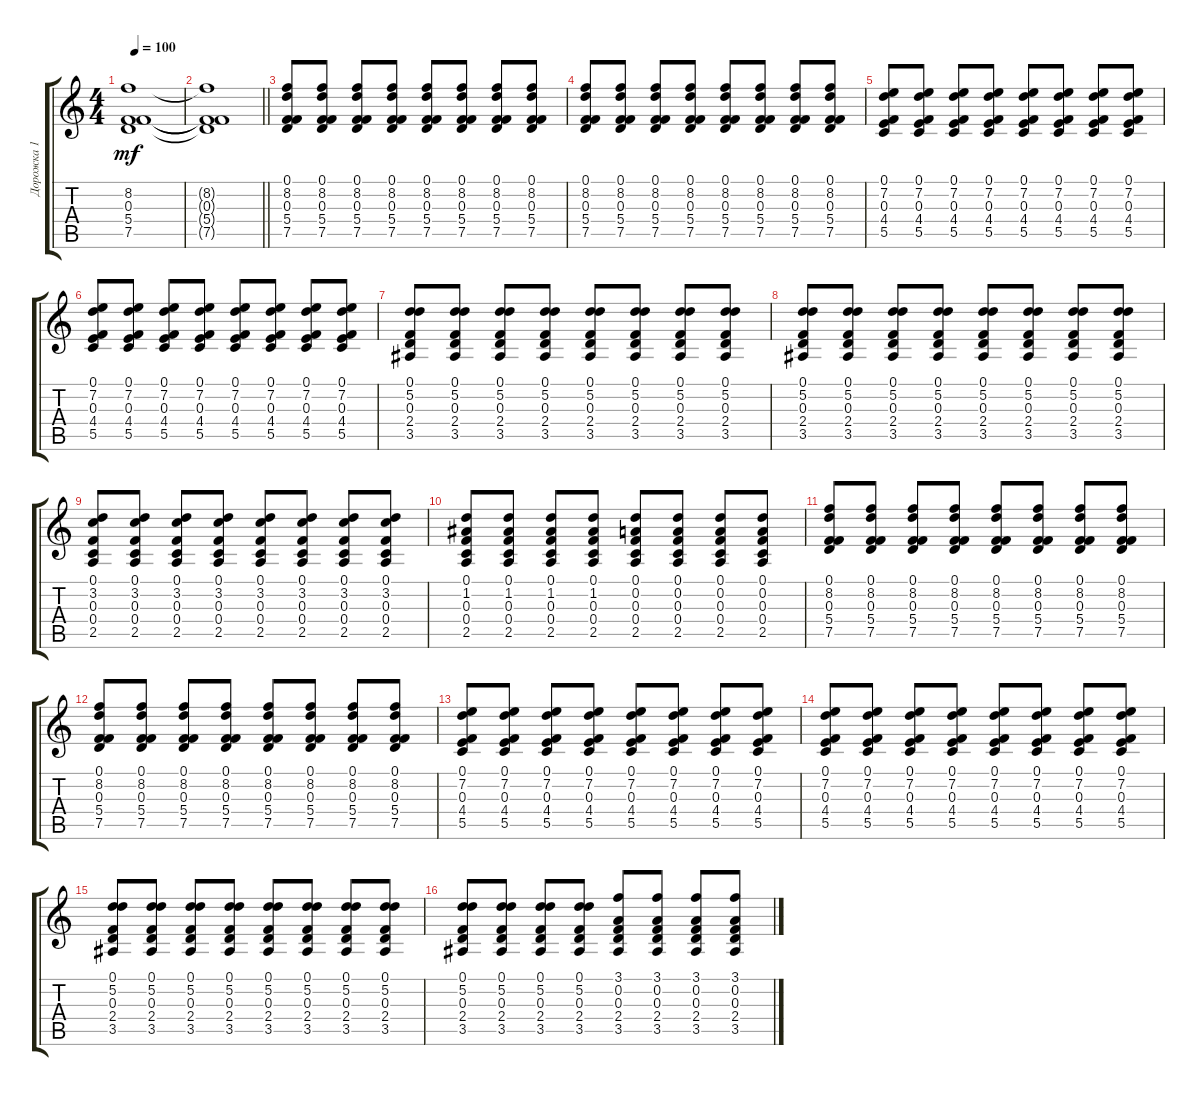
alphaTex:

\track ("Дорожка 1" "Дорожка 1") {instrument distortionguitar}
\staff {score tabs}
\tuning (D4 A3 F3 C3 G2 C2) {hide}
\ts (4 4)
\section ("" "")
\tempo 100
\clef g2
\ks c
(8.2 0.3 5.4 7.5).1{dy mf} |
\barLineRight lightlight
(8.2{t} 0.3{t} 5.4{t} 7.5{t}).1 |
\section ("" "")
(0.1 8.2 0.3 5.4 7.5).8 (0.1 8.2 0.3 5.4 7.5).8 (0.1 8.2 0.3 5.4 7.5).8 (0.1 8.2 0.3 5.4 7.5).8 (0.1 8.2 0.3 5.4 7.5).8 (0.1 8.2 0.3 5.4 7.5).8 (0.1 8.2 0.3 5.4 7.5).8 (0.1 8.2 0.3 5.4 7.5).8 |
(0.1 8.2 0.3 5.4 7.5).8 (0.1 8.2 0.3 5.4 7.5).8 (0.1 8.2 0.3 5.4 7.5).8 (0.1 8.2 0.3 5.4 7.5).8 (0.1 8.2 0.3 5.4 7.5).8 (0.1 8.2 0.3 5.4 7.5).8 (0.1 8.2 0.3 5.4 7.5).8 (0.1 8.2 0.3 5.4 7.5).8 |
(0.1 7.2 0.3 4.4 5.5).8 (0.1 7.2 0.3 4.4 5.5).8 (0.1 7.2 0.3 4.4 5.5).8 (0.1 7.2 0.3 4.4 5.5).8 (0.1 7.2 0.3 4.4 5.5).8 (0.1 7.2 0.3 4.4 5.5).8 (0.1 7.2 0.3 4.4 5.5).8 (0.1 7.2 0.3 4.4 5.5).8 |
(0.1 7.2 0.3 4.4 5.5).8 (0.1 7.2 0.3 4.4 5.5).8 (0.1 7.2 0.3 4.4 5.5).8 (0.1 7.2 0.3 4.4 5.5).8 (0.1 7.2 0.3 4.4 5.5).8 (0.1 7.2 0.3 4.4 5.5).8 (0.1 7.2 0.3 4.4 5.5).8 (0.1 7.2 0.3 4.4 5.5).8 |
(0.1 5.2 0.3 2.4 3.5).8 (0.1 5.2 0.3 2.4 3.5).8 (0.1 5.2 0.3 2.4 3.5).8 (0.1 5.2 0.3 2.4 3.5).8 (0.1 5.2 0.3 2.4 3.5).8 (0.1 5.2 0.3 2.4 3.5).8 (0.1 5.2 0.3 2.4 3.5).8 (0.1 5.2 0.3 2.4 3.5).8 |
(0.1 5.2 0.3 2.4 3.5).8 (0.1 5.2 0.3 2.4 3.5).8 (0.1 5.2 0.3 2.4 3.5).8 (0.1 5.2 0.3 2.4 3.5).8 (0.1 5.2 0.3 2.4 3.5).8 (0.1 5.2 0.3 2.4 3.5).8 (0.1 5.2 0.3 2.4 3.5).8 (0.1 5.2 0.3 2.4 3.5).8 |
(0.1 3.2 0.3 0.4 2.5).8 (0.1 3.2 0.3 0.4 2.5).8 (0.1 3.2 0.3 0.4 2.5).8 (0.1 3.2 0.3 0.4 2.5).8 (0.1 3.2 0.3 0.4 2.5).8 (0.1 3.2 0.3 0.4 2.5).8 (0.1 3.2 0.3 0.4 2.5).8 (0.1 3.2 0.3 0.4 2.5).8 |
(0.1 1.2 0.3 0.4 2.5).8 (0.1 1.2 0.3 0.4 2.5).8 (0.1 1.2 0.3 0.4 2.5).8 (0.1 1.2 0.3 0.4 2.5).8 (0.1 0.2 0.3 0.4 2.5).8 (0.1 0.2 0.3 0.4 2.5).8 (0.1 0.2 0.3 0.4 2.5).8 (0.1 0.2 0.3 0.4 2.5).8 |
(0.1 8.2 0.3 5.4 7.5).8 (0.1 8.2 0.3 5.4 7.5).8 (0.1 8.2 0.3 5.4 7.5).8 (0.1 8.2 0.3 5.4 7.5).8 (0.1 8.2 0.3 5.4 7.5).8 (0.1 8.2 0.3 5.4 7.5).8 (0.1 8.2 0.3 5.4 7.5).8 (0.1 8.2 0.3 5.4 7.5).8 |
(0.1 8.2 0.3 5.4 7.5).8 (0.1 8.2 0.3 5.4 7.5).8 (0.1 8.2 0.3 5.4 7.5).8 (0.1 8.2 0.3 5.4 7.5).8 (0.1 8.2 0.3 5.4 7.5).8 (0.1 8.2 0.3 5.4 7.5).8 (0.1 8.2 0.3 5.4 7.5).8 (0.1 8.2 0.3 5.4 7.5).8 |
(0.1 7.2 0.3 4.4 5.5).8 (0.1 7.2 0.3 4.4 5.5).8 (0.1 7.2 0.3 4.4 5.5).8 (0.1 7.2 0.3 4.4 5.5).8 (0.1 7.2 0.3 4.4 5.5).8 (0.1 7.2 0.3 4.4 5.5).8 (0.1 7.2 0.3 4.4 5.5).8 (0.1 7.2 0.3 4.4 5.5).8 |
(0.1 7.2 0.3 4.4 5.5).8 (0.1 7.2 0.3 4.4 5.5).8 (0.1 7.2 0.3 4.4 5.5).8 (0.1 7.2 0.3 4.4 5.5).8 (0.1 7.2 0.3 4.4 5.5).8 (0.1 7.2 0.3 4.4 5.5).8 (0.1 7.2 0.3 4.4 5.5).8 (0.1 7.2 0.3 4.4 5.5).8 |
(0.1 5.2 0.3 2.4 3.5).8 (0.1 5.2 0.3 2.4 3.5).8 (0.1 5.2 0.3 2.4 3.5).8 (0.1 5.2 0.3 2.4 3.5).8 (0.1 5.2 0.3 2.4 3.5).8 (0.1 5.2 0.3 2.4 3.5).8 (0.1 5.2 0.3 2.4 3.5).8 (0.1 5.2 0.3 2.4 3.5).8 |
(0.1 5.2 0.3 2.4 3.5).8 (0.1 5.2 0.3 2.4 3.5).8 (0.1 5.2 0.3 2.4 3.5).8 (0.1 5.2 0.3 2.4 3.5).8 (3.1 0.2 0.3 2.4 3.5).8 (3.1 0.2 0.3 2.4 3.5).8 (3.1 0.2 0.3 2.4 3.5).8 (3.1 0.2 0.3 2.4 3.5).8
